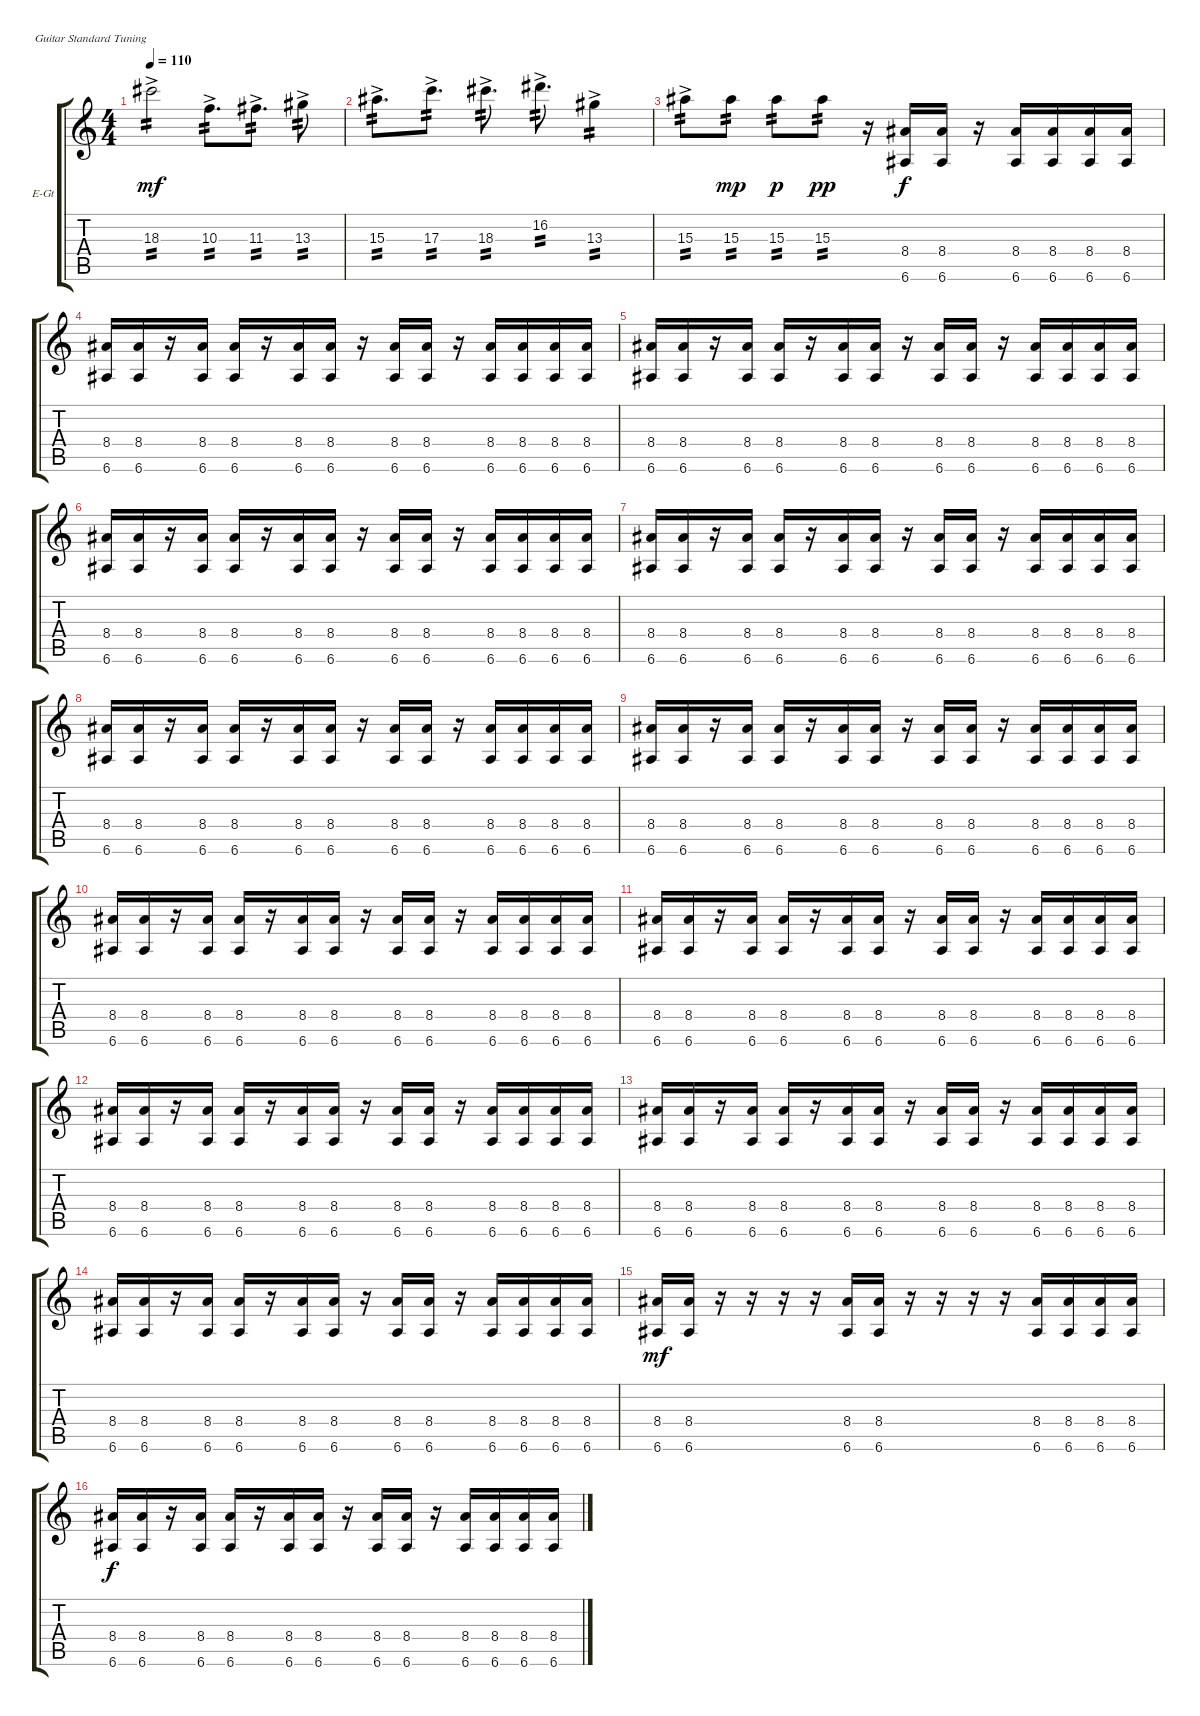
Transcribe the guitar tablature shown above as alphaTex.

\bracketExtendMode groupsimilarinstruments
\firstSystemTrackNameOrientation horizontal
\otherSystemsTrackNameOrientation horizontal
\track ("Greg Bergdorf" "E-Gt") {instrument distortionguitar}
\staff {score tabs}
\tuning (E4 B3 G3 D3 A2 E2)
\ts (4 4)
\tempo 110
\clef g2
\ks c
18.3{ac}.2{tp 2 dy mf} 10.3{ac}.8{d tp 2} 11.3{ac}.8{d tp 2} 13.3{ac}.8{tp 2} |
15.3{ac}.8{d tp 2} 17.3{ac}.8{d tp 2} 18.3{ac}.8{d tp 2} 16.2{ac}.8{d tp 2} 13.3{ac}.4{tp 2} |
15.3{ac}.8{tp 2} 15.3.8{tp 2 dy mp} 15.3.8{tp 2 dy p} 15.3.8{tp 2 dy pp} r.16 (8.4 6.6).16{dy f} (8.4 6.6).16 r.16 (8.4 6.6).16 (8.4 6.6).16 (8.4 6.6).16 (8.4 6.6).16 |
(8.4 6.6).16 (8.4 6.6).16 r.16 (8.4 6.6).16 (8.4 6.6).16 r.16 (8.4 6.6).16 (8.4 6.6).16 r.16 (8.4 6.6).16 (8.4 6.6).16 r.16 (8.4 6.6).16 (8.4 6.6).16 (8.4 6.6).16 (8.4 6.6).16 |
(8.4 6.6).16 (8.4 6.6).16 r.16 (8.4 6.6).16 (8.4 6.6).16 r.16 (8.4 6.6).16 (8.4 6.6).16 r.16 (8.4 6.6).16 (8.4 6.6).16 r.16 (8.4 6.6).16 (8.4 6.6).16 (8.4 6.6).16 (8.4 6.6).16 |
(8.4 6.6).16 (8.4 6.6).16 r.16 (8.4 6.6).16 (8.4 6.6).16 r.16 (8.4 6.6).16 (8.4 6.6).16 r.16 (8.4 6.6).16 (8.4 6.6).16 r.16 (8.4 6.6).16 (8.4 6.6).16 (8.4 6.6).16 (8.4 6.6).16 |
(8.4 6.6).16 (8.4 6.6).16 r.16 (8.4 6.6).16 (8.4 6.6).16 r.16 (8.4 6.6).16 (8.4 6.6).16 r.16 (8.4 6.6).16 (8.4 6.6).16 r.16 (8.4 6.6).16 (8.4 6.6).16 (8.4 6.6).16 (8.4 6.6).16 |
(8.4 6.6).16 (8.4 6.6).16 r.16 (8.4 6.6).16 (8.4 6.6).16 r.16 (8.4 6.6).16 (8.4 6.6).16 r.16 (8.4 6.6).16 (8.4 6.6).16 r.16 (8.4 6.6).16 (8.4 6.6).16 (8.4 6.6).16 (8.4 6.6).16 |
(8.4 6.6).16 (8.4 6.6).16 r.16 (8.4 6.6).16 (8.4 6.6).16 r.16 (8.4 6.6).16 (8.4 6.6).16 r.16 (8.4 6.6).16 (8.4 6.6).16 r.16 (8.4 6.6).16 (8.4 6.6).16 (8.4 6.6).16 (8.4 6.6).16 |
(8.4 6.6).16 (8.4 6.6).16 r.16 (8.4 6.6).16 (8.4 6.6).16 r.16 (8.4 6.6).16 (8.4 6.6).16 r.16 (8.4 6.6).16 (8.4 6.6).16 r.16 (8.4 6.6).16 (8.4 6.6).16 (8.4 6.6).16 (8.4 6.6).16 |
(8.4 6.6).16 (8.4 6.6).16 r.16 (8.4 6.6).16 (8.4 6.6).16 r.16 (8.4 6.6).16 (8.4 6.6).16 r.16 (8.4 6.6).16 (8.4 6.6).16 r.16 (8.4 6.6).16 (8.4 6.6).16 (8.4 6.6).16 (8.4 6.6).16 |
(8.4 6.6).16 (8.4 6.6).16 r.16 (8.4 6.6).16 (8.4 6.6).16 r.16 (8.4 6.6).16 (8.4 6.6).16 r.16 (8.4 6.6).16 (8.4 6.6).16 r.16 (8.4 6.6).16 (8.4 6.6).16 (8.4 6.6).16 (8.4 6.6).16 |
(8.4 6.6).16 (8.4 6.6).16 r.16 (8.4 6.6).16 (8.4 6.6).16 r.16 (8.4 6.6).16 (8.4 6.6).16 r.16 (8.4 6.6).16 (8.4 6.6).16 r.16 (8.4 6.6).16 (8.4 6.6).16 (8.4 6.6).16 (8.4 6.6).16 |
(8.4 6.6).16 (8.4 6.6).16 r.16 (8.4 6.6).16 (8.4 6.6).16 r.16 (8.4 6.6).16 (8.4 6.6).16 r.16 (8.4 6.6).16 (8.4 6.6).16 r.16 (8.4 6.6).16 (8.4 6.6).16 (8.4 6.6).16 (8.4 6.6).16 |
(8.4 6.6).16{dy mf} (8.4 6.6).16 r.16 r.16 r.16 r.16 (8.4 6.6).16 (8.4 6.6).16 r.16 r.16 r.16 r.16 (8.4 6.6).16 (8.4 6.6).16 (8.4 6.6).16 (8.4 6.6).16 |
(8.4 6.6).16{dy f} (8.4 6.6).16 r.16 (8.4 6.6).16 (8.4 6.6).16 r.16 (8.4 6.6).16 (8.4 6.6).16 r.16 (8.4 6.6).16 (8.4 6.6).16 r.16 (8.4 6.6).16 (8.4 6.6).16 (8.4 6.6).16 (8.4 6.6).16
